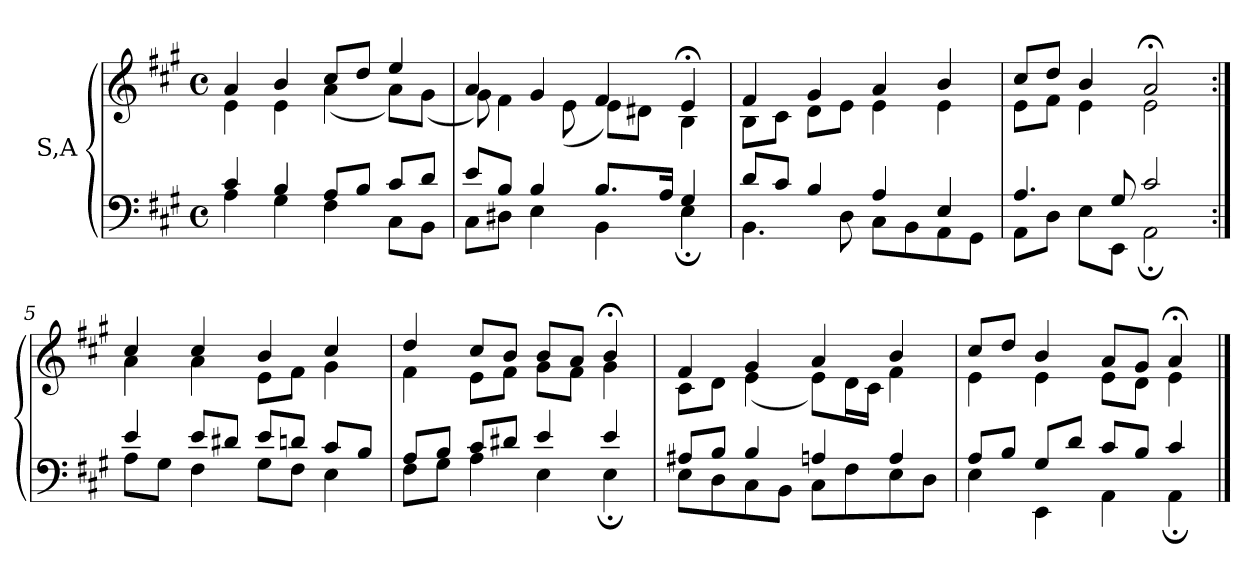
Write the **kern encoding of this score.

**kern	**kern
*part1	*part1
*staff2	*staff1
*I"S,A	*
!!LO:LB:g=z
*clefF4	*clefG2
*k[f#c#g#]	*k[f#c#g#]
*M4/4	*M4/4
*met(c)	*met(c)
=1	=1
*^	*^
4c#	4A	4a	4e
4B	4G#	4b	4e
8AL	4F#	8cc#L	(<4a
8BJ	.	8ddJ	.
8c#L	8C#L	4ee	8aL)
8dJ	8BBJ	.	(<8g#J
=2	=2	=2	=2
8eL	8C#L	4a	8g#)
8BJ	8D#XJ	.	4f#
4B	4E	4g#	.
.	.	.	(<8e
8.BL	4BB	4f#	8eL)
.	.	.	8d#XJ
16AJk	.	.	.
4G#	4E;	4e;<	4B
=3	=3	=3	=3
8dL	4.BB	4f#	8BL
8c#J	.	.	8c#J
4B	.	4g#	8dL
.	8D	.	8eJ
4A	8C#L	4a	4e
.	8BB	.	.
4E	8AA	4b	4e
.	8GG#J	.	.
=4	=4	=4	=4
4.A	8AAL	8cc#L	8eL
.	8DJ	8ddJ	8f#J
.	8EL	4b	4e
8G#	8EEJ	.	.
2c#	2AA;	2a;<	2e
!!LO:LB:g=z	!!
=5:|!	=5:|!	=5:|!	=5:|!
4e	8AL	4cc#	4a
.	8G#J	.	.
8eL	4F#	4cc#	4a
8d#XJ	.	.	.
8eL	8G#L	4b	8eL
8dnJ	8F#J	.	8f#J
8c#L	4E	4cc#	4g#
8BJ	.	.	.
=6	=6	=6	=6
8AL	8F#L	4dd	4f#
8BJ	8G#J	.	.
8c#L	4A	8cc#L	8eL
8d#XJ	.	8bJ	8f#J
4e	4E	8bL	8g#L
.	.	8aJ	8f#J
4e	4E;	4b;<	4g#
=7	=7	=7	=7
8A#XL	8EL	4f#	8c#L
8BJ	8D	.	8dJ
4B	8C#	4g#	(<4e
.	8BBJ	.	.
4An	8C#L	4a	8eL)
.	8F#	.	16dL
.	.	.	16c#JJ
4A	8E	4b	4f#
.	8DJ	.	.
=8	=8	=8	=8
8AL	4E	8cc#L	4e
8BJ	.	8ddJ	.
8G#L	4EE	4b	4e
8dJ	.	.	.
8c#L	4AA	8aL	8eL
8BJ	.	8g#J	8dJ
4c#	4AA;	4a;<	4e
*v	*v	*	*
*	*v	*v
==	==
*-	*-
